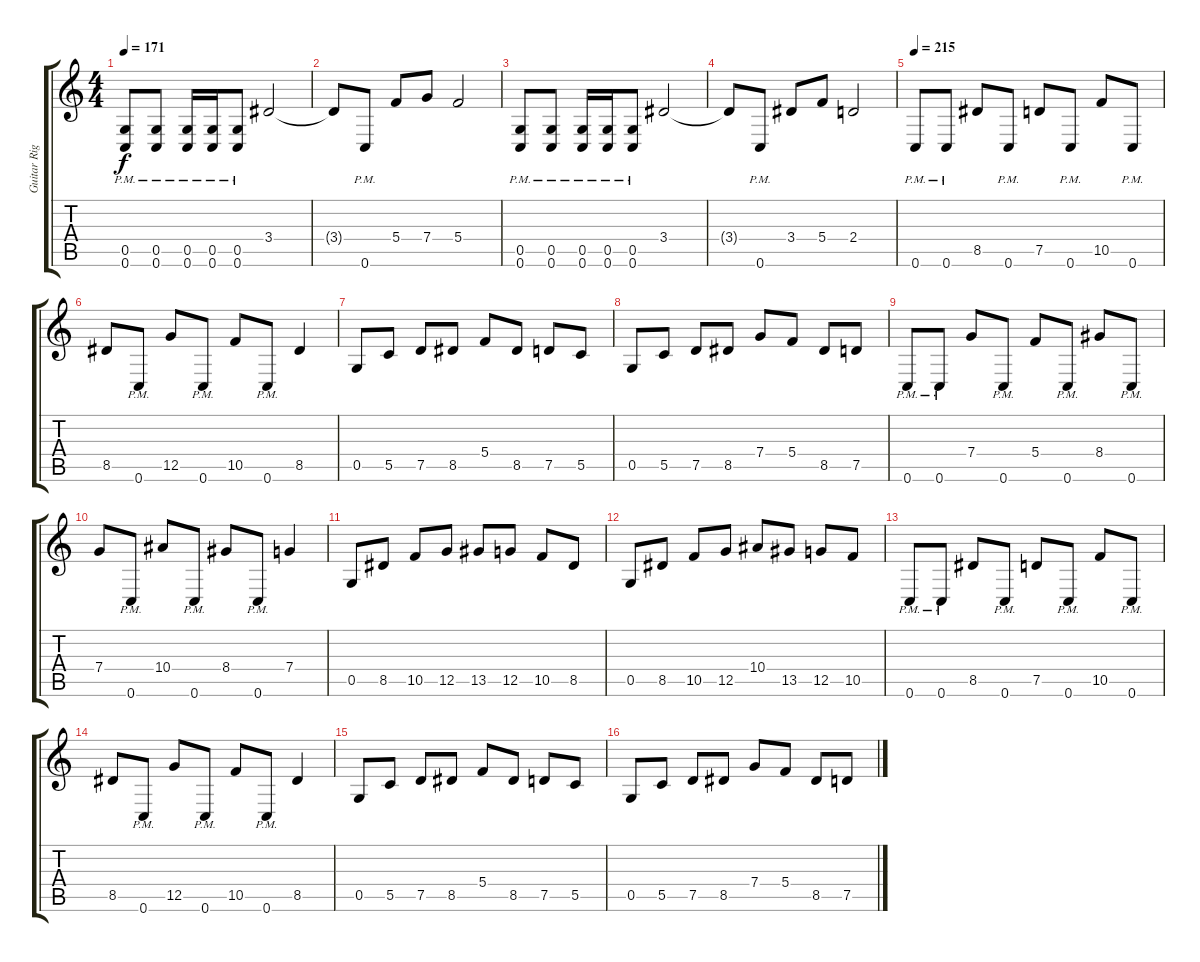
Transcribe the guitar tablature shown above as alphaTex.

\track ("Guitar Right" "Guitar Rig") {instrument overdrivenguitar}
\staff {score tabs}
\tuning (D4 A3 F3 C3 G2 C2) {hide}
\ts (4 4)
\tempo 171
\clef g2
\ks c
(0.5{pm} 0.6{pm}).8{dy f} (0.5{pm} 0.6{pm}).8 (0.5{pm} 0.6{pm}).16 (0.5{pm} 0.6{pm}).16 (0.5{pm} 0.6{pm}).8 3.4.2 |
3.4{t}.8 0.6{pm}.8 5.4.8 7.4.8 5.4.2 |
(0.5{pm} 0.6{pm}).8 (0.5{pm} 0.6{pm}).8 (0.5{pm} 0.6{pm}).16 (0.5{pm} 0.6{pm}).16 (0.5{pm} 0.6{pm}).8 3.4.2 |
3.4{t}.8 0.6{pm}.8 3.4.8 5.4.8 2.4.2 |
\tempo 215
0.6{pm}.8 0.6{pm}.8 8.5.8 0.6{pm}.8 7.5.8 0.6{pm}.8 10.5.8 0.6{pm}.8 |
8.5.8 0.6{pm}.8 12.5.8 0.6{pm}.8 10.5.8 0.6{pm}.8 8.5.4 |
0.5.8 5.5.8 7.5.8 8.5.8 5.4.8 8.5.8 7.5.8 5.5.8 |
0.5.8 5.5.8 7.5.8 8.5.8 7.4.8 5.4.8 8.5.8 7.5.8 |
0.6{pm}.8 0.6{pm}.8 7.4.8 0.6{pm}.8 5.4.8 0.6{pm}.8 8.4.8 0.6{pm}.8 |
7.4.8 0.6{pm}.8 10.4.8 0.6{pm}.8 8.4.8 0.6{pm}.8 7.4.4 |
0.5.8 8.5.8 10.5.8 12.5.8 13.5.8 12.5.8 10.5.8 8.5.8 |
0.5.8 8.5.8 10.5.8 12.5.8 10.4.8 13.5.8 12.5.8 10.5.8 |
0.6{pm}.8 0.6{pm}.8 8.5.8 0.6{pm}.8 7.5.8 0.6{pm}.8 10.5.8 0.6{pm}.8 |
8.5.8 0.6{pm}.8 12.5.8 0.6{pm}.8 10.5.8 0.6{pm}.8 8.5.4 |
0.5.8 5.5.8 7.5.8 8.5.8 5.4.8 8.5.8 7.5.8 5.5.8 |
0.5.8 5.5.8 7.5.8 8.5.8 7.4.8 5.4.8 8.5.8 7.5.8
